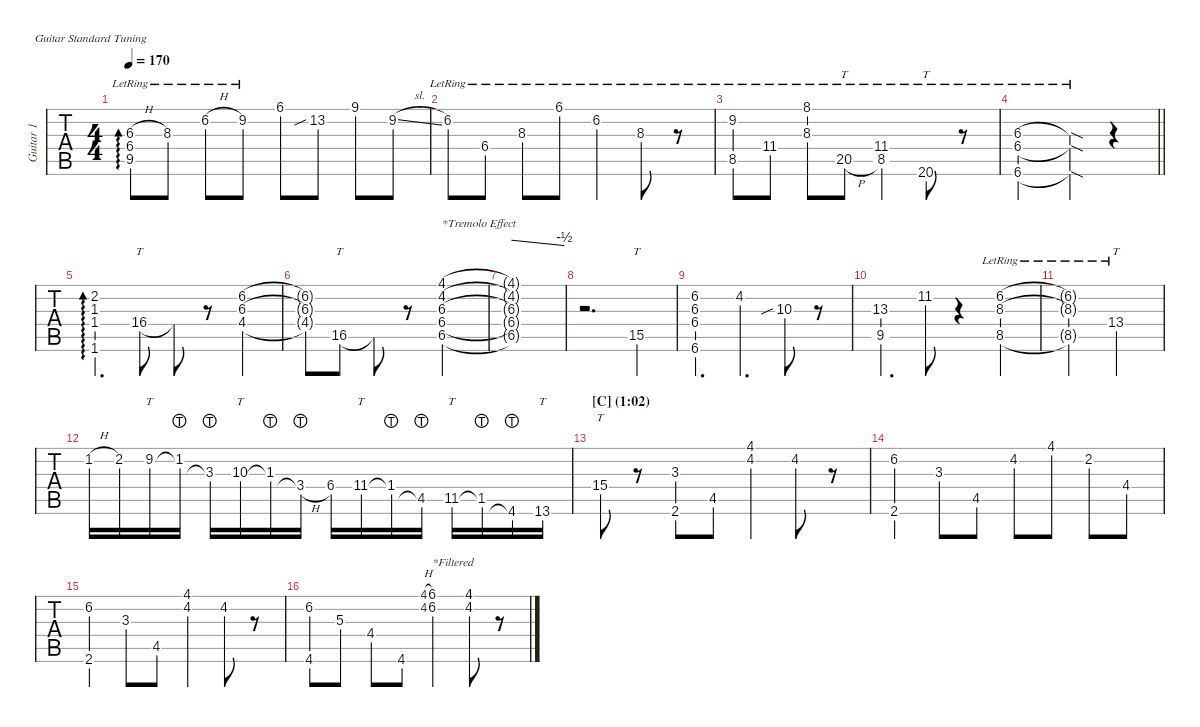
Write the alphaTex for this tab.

\defaultSystemsLayout 4
\hideDynamics
\bracketExtendMode nobrackets
\multiTrackTrackNamePolicy allsystems
\firstSystemTrackNameMode fullname
\otherSystemsTrackNameMode fullname
\otherSystemsTrackNameOrientation horizontal
\track ("Guitar 1" "Guitar 1") {instrument acousticguitarsteel}
\staff {tabs}
\tuning (E4 B3 G3 D3 A2 E2)
\ts (4 4)
\scale
1.00234
\tempo 170
\accidentals auto
\clef g2
\ottava regular
\simile none
\ks c
(9.5{lr acc #} 6.4{lr acc #} 6.3{h lr acc #}).8{ad 0 dy mf} 8.3{lr acc #}.8 6.2{h lr}.8 9.2{lr acc #}.8 6.1{acc #}.8 13.2{sib}.8 9.1{acc #}.8 9.2{sl acc #}.8 |
\scale
0.999681 6.2{lr}.8 6.4{lr acc #}.8 8.3{lr acc #}.8 6.1{lr acc #}.8 6.2{lr}.4 8.3{lr acc #}.8 r.8 |
\scale
1.00804 (8.5{lr} 9.2{lr acc #}).8 11.4{lr acc #}.8 (8.3{lr acc #} 8.1{lr}).8 20.5{h lr}.8{tt} (8.5{lr} 11.4{lr acc #}).4 20.6{lr}.8{tt} r.8 |
\scale
0.989945
\barLineRight lightlight
(6.6{lr acc #} 6.3{lr acc #} 6.4{acc #}).2 (6.6{sod lr t acc #} 6.3{sod lr t acc #} 6.4{sod t acc #}).4 r.4 |
\scale
1.00199 (1.6 1.3{acc #} 2.2{acc #} 1.4{acc #}).4{d ad 0} 16.4{acc #}.8{tt} 16.4{t acc #}.8 r.8 (6.2 6.3{acc #} 4.4{acc #}).4 |
\scale
0.986797 (6.2{t} 6.3{t acc #} 4.4{t acc #}).8 16.5{acc #}.8{tt} 16.5{t acc #}.8 r.8 (6.5{acc #} 4.1{acc #} 4.2{acc #} 6.4{acc #} 6.3{acc #}).2{txt "*Tremolo Effect"} |
\scale
1.01605 (6.5{t acc #} 4.1{t acc #} 4.2{t acc #} 6.4{t acc #} 6.3{t acc #}).1{tbe (dive default 0 0 60 -2)} |
\scale
0.995157 r.2{d} 15.5.4{tt} |
\scale
0.684091 (6.6{acc #} 6.3{acc #} 6.4{acc #} 6.2).4{d} 4.2{acc #}.4{d} 10.3{sib}.8 r.8 |
\scale
0.651402 (9.5{acc #} 13.3{acc #}).4{d} 11.2{acc #}.8 r.4 (8.5{lr} 8.3{lr acc #} 6.2{lr}).4 |
\scale
0.664801 (8.5{lr t} 8.3{lr t acc #} 6.2{lr t}).2 13.4{lr acc #}.2{tt} |
\scale
1.99971 1.2{h}.16 2.2{acc #}.16 9.2{acc #}.16{tt} 1.2{lht}.16 3.3{lht acc #}.16 10.3.16{tt} 1.3{lht acc #}.16 3.4{h lht}.16 6.4{acc #}.16 11.4{acc #}.16{tt} 1.4{lht acc #}.16 4.5{lht acc #}.16 11.5{acc #}.16{tt} 1.5{lht acc #}.16 4.6{lht acc #}.16 13.6.16{tt} |
\section ("C" "(1:02)")
\scale
0.993633 15.4.8{tt} r.8 (2.6{acc #} 3.3{acc #}).8 4.5{acc #}.8 (4.2{acc #} 4.1{acc #}).4 4.2{acc #}.8 r.8 |
\scale
1.00352 (2.6{acc #} 6.2).4 3.3{acc #}.8 4.5{acc #}.8 4.2{acc #}.8 4.1{acc #}.8 2.2{acc #}.8 4.4{acc #}.8 |
\scale
1.00352 (2.6{acc #} 6.2).4 3.3{acc #}.8 4.5{acc #}.8 (4.2{acc #} 4.1{acc #}).4 4.2{acc #}.8 r.8 |
\scale
0.999336 (4.6{acc #} 6.2).8 5.3.8 4.4{acc #}.8 4.6{acc #}.8 (4.2{h acc #} 4.1{h acc #}).8{gr onbeat} (6.2 6.1{acc #}).4{txt "*Filtered"} (4.2{acc #} 4.1{acc #}).8 r.8
